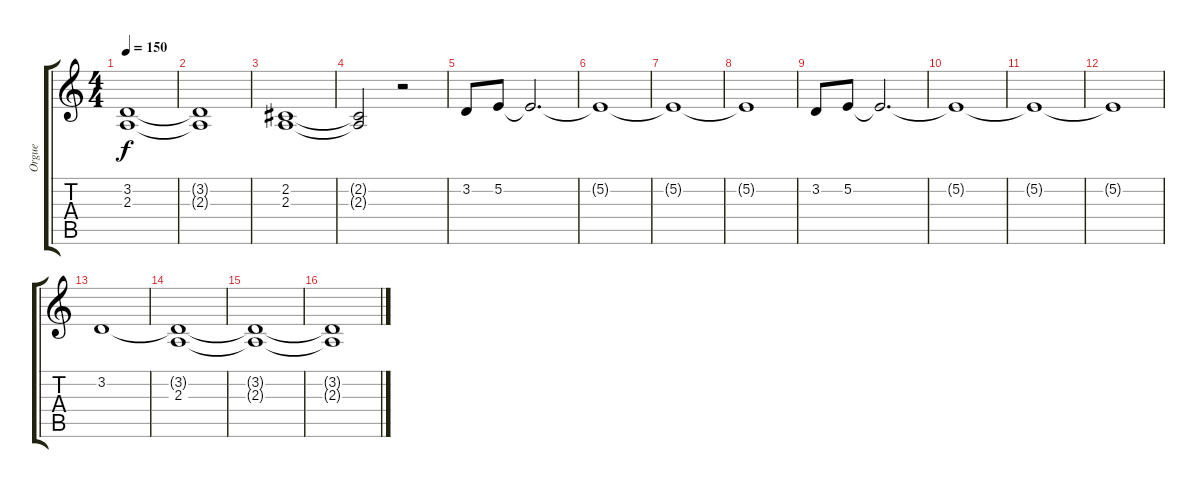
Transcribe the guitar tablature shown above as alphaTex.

\track ("Orgue " "Orgue ") {instrument reedorgan}
\staff {score tabs}
\tuning (E4 B3 G3 D3 A2 E2) {hide}
\ts (4 4)
\tempo 150
\clef g2
\ks c
(3.2 2.3).1{dy f} |
(3.2{t} 2.3{t}).1 |
(2.2 2.3).1 |
(2.2{t} 2.3{t}).2 r.2 |
3.2.8 5.2.8 5.2{t}.2{d} |
5.2{t}.1 |
5.2{t}.1 |
5.2{t}.1 |
3.2.8 5.2.8 5.2{t}.2{d} |
5.2{t}.1 |
5.2{t}.1 |
5.2{t}.1 |
3.2.1 |
(3.2{t} 2.3).1 |
(3.2{t} 2.3{t}).1 |
(3.2{t} 2.3{t}).1
